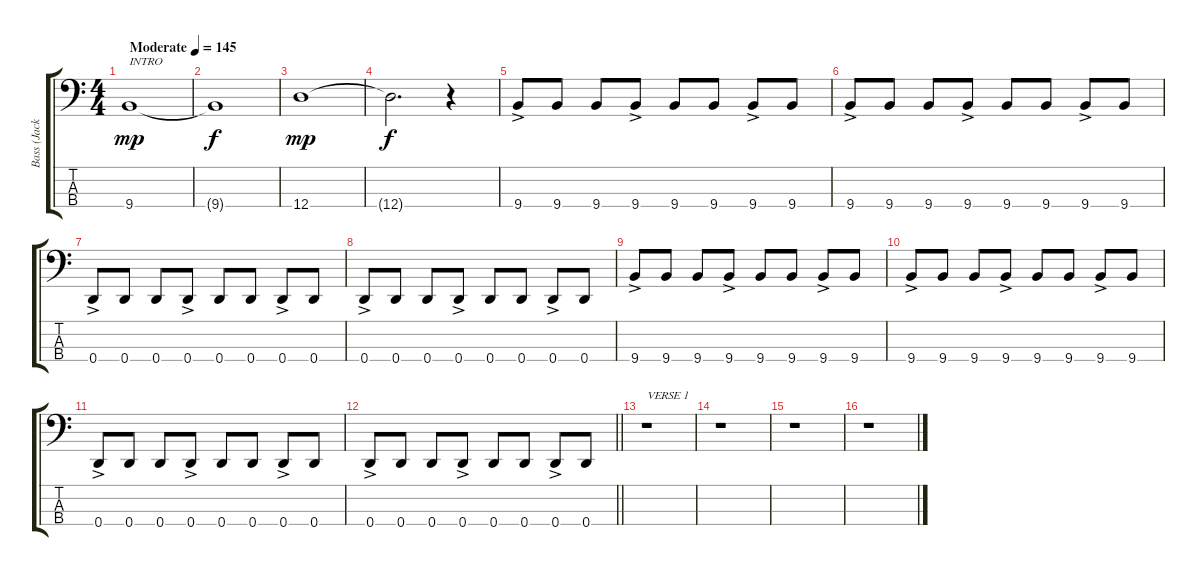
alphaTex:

\track ("Bass (Jack)" "Bass (Jack") {instrument electricbasspick}
\staff {score tabs}
\tuning (G2 D2 A1 D1) {hide}
\ts (4 4)
\tempo (145 "Moderate")
\clef f4
\ks c
9.4.1{txt "INTRO" dy mp instrument electricbasspick} |
9.4{t}.1{dy f} |
12.4.1{dy mp} |
12.4{t}.2{d dy f} r.4 |
9.4{ac}.8 9.4.8 9.4.8 9.4{ac}.8 9.4.8 9.4.8 9.4{ac}.8 9.4.8 |
9.4{ac}.8 9.4.8 9.4.8{beam merge} 9.4{ac}.8 9.4.8{beam merge} 9.4.8 9.4{ac}.8{beam merge} 9.4.8 |
0.4{ac}.8 0.4.8 0.4.8{beam merge} 0.4{ac}.8 0.4.8{beam merge} 0.4.8 0.4{ac}.8 0.4.8 |
0.4{ac}.8 0.4.8 0.4.8 0.4{ac}.8 0.4.8 0.4.8 0.4{ac}.8 0.4.8 |
9.4{ac}.8 9.4.8 9.4.8 9.4{ac}.8 9.4.8 9.4.8 9.4{ac}.8 9.4.8 |
9.4{ac}.8 9.4.8 9.4.8 9.4{ac}.8 9.4.8 9.4.8 9.4{ac}.8 9.4.8 |
0.4{ac}.8 0.4.8 0.4.8{beam merge} 0.4{ac}.8 0.4.8{beam merge} 0.4.8 0.4{ac}.8 0.4.8 |
\barLineRight lightlight
0.4{ac}.8 0.4.8 0.4.8{beam merge} 0.4{ac}.8 0.4.8{beam merge} 0.4.8 0.4{ac}.8 0.4.8 |
r.1{txt "VERSE 1"} |
r.1 |
r.1 |
r.1
